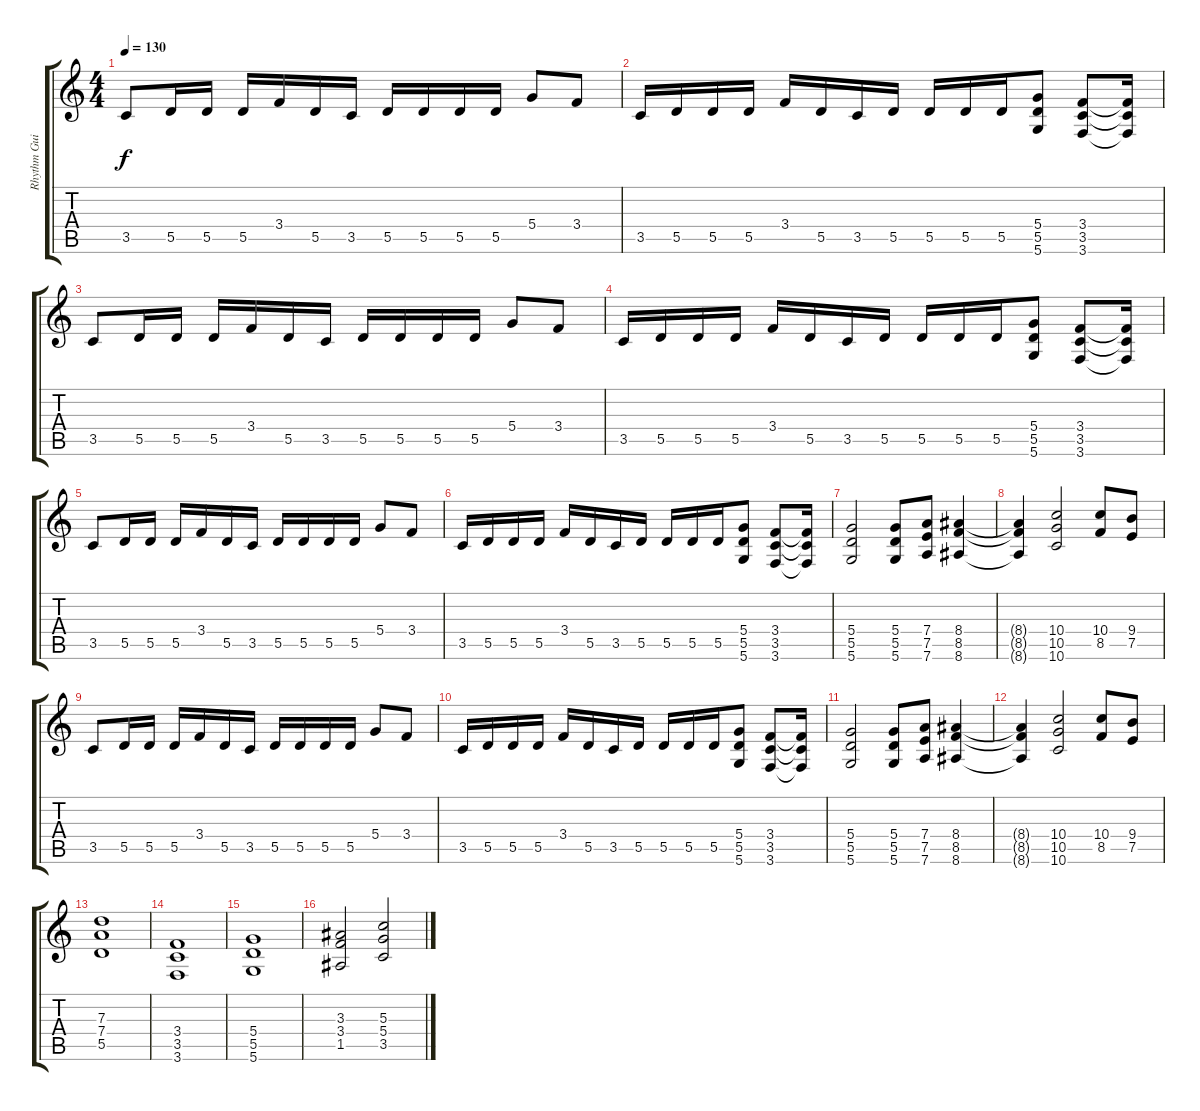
\track ("Rhythm Guitar" "Rhythm Gui") {instrument distortionguitar}
\staff {score tabs}
\tuning (E4 B3 G3 D3 A2 D2) {hide}
\ts (4 4)
\tempo 130
\clef g2
\ks c
3.5.8{dy f} 5.5.16 5.5.16 5.5.16 3.4.16 5.5.16 3.5.16 5.5.16 5.5.16 5.5.16 5.5.16 5.4.8 3.4.8 |
3.5.16 5.5.16 5.5.16 5.5.16 3.4.16 5.5.16 3.5.16 5.5.16 5.5.16 5.5.16 5.5.16 (5.4 5.5 5.6).8 (3.4 3.5 3.6).8 (3.4{t} 3.5{t} 3.6{t}).16 |
3.5.8 5.5.16 5.5.16 5.5.16 3.4.16 5.5.16 3.5.16 5.5.16 5.5.16 5.5.16 5.5.16 5.4.8 3.4.8 |
3.5.16 5.5.16 5.5.16 5.5.16 3.4.16 5.5.16 3.5.16 5.5.16 5.5.16 5.5.16 5.5.16 (5.4 5.5 5.6).8 (3.4 3.5 3.6).8 (3.4{t} 3.5{t} 3.6{t}).16 |
3.5.8 5.5.16 5.5.16 5.5.16 3.4.16 5.5.16 3.5.16 5.5.16 5.5.16 5.5.16 5.5.16 5.4.8 3.4.8 |
3.5.16 5.5.16 5.5.16 5.5.16 3.4.16 5.5.16 3.5.16 5.5.16 5.5.16 5.5.16 5.5.16 (5.4 5.5 5.6).8 (3.4 3.5 3.6).8 (3.4{t} 3.5{t} 3.6{t}).16 |
(5.4 5.5 5.6).2 (5.4 5.5 5.6).8 (7.4 7.5 7.6).8 (8.4 8.5 8.6).4 |
(8.4{t} 8.5{t} 8.6{t}).4 (10.4 10.5 10.6).2 (10.4 8.5).8 (9.4 7.5).8 |
3.5.8 5.5.16 5.5.16 5.5.16 3.4.16 5.5.16 3.5.16 5.5.16 5.5.16 5.5.16 5.5.16 5.4.8 3.4.8 |
3.5.16 5.5.16 5.5.16 5.5.16 3.4.16 5.5.16 3.5.16 5.5.16 5.5.16 5.5.16 5.5.16 (5.4 5.5 5.6).8 (3.4 3.5 3.6).8 (3.4{t} 3.5{t} 3.6{t}).16 |
(5.4 5.5 5.6).2 (5.4 5.5 5.6).8 (7.4 7.5 7.6).8 (8.4 8.5 8.6).4 |
(8.4{t} 8.5{t} 8.6{t}).4 (10.4 10.5 10.6).2 (10.4 8.5).8 (9.4 7.5).8 |
(7.3 7.4 5.5).1 |
(3.4 3.5 3.6).1 |
(5.4 5.5 5.6).1 |
(3.3 3.4 1.5).2 (5.3 5.4 3.5).2
